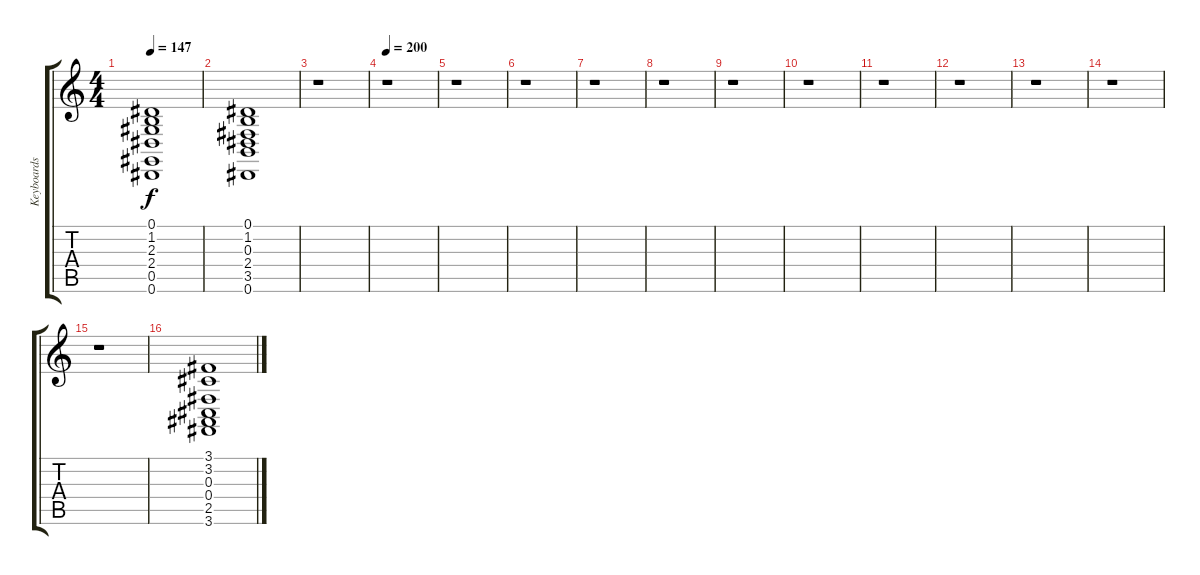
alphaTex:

\track ("Keyboards" "Keyboards") {instrument synthstrings2}
\staff {score tabs}
\tuning (Eb4 Bb3 Gb3 Db3 Ab2 Eb2) {hide}
\ts (4 4)
\tempo 147
\clef g2
\ks c
(0.1 1.2 2.3 2.4 0.5 0.6).1{dy f} |
(0.1 1.2 0.3 2.4 3.5 0.6).1 |
r.1 |
\tempo 200
r.1 |
r.1 |
r.1 |
r.1 |
r.1 |
r.1 |
r.1 |
r.1 |
r.1 |
r.1 |
r.1 |
r.1 |
(3.1 3.2 0.3 0.4 2.5 3.6).1
